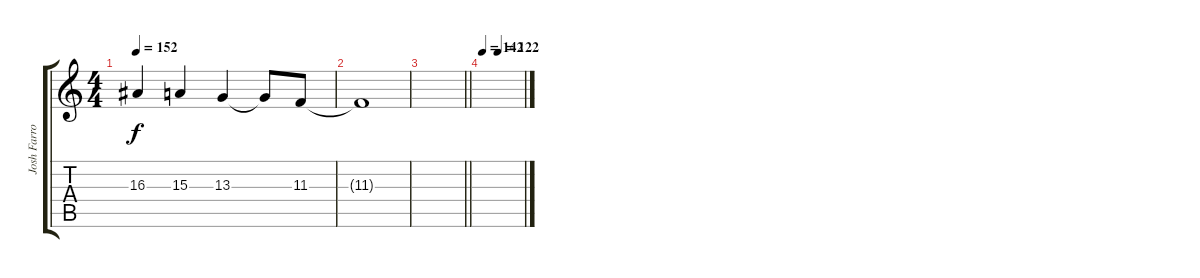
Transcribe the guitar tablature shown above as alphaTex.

\track ("Josh Farro - Vocals" "Josh Farro") {mute instrument clarinet}
\staff {score tabs}
\tuning (Eb4 Bb3 Gb3 Db3 Ab2 Db2) {hide}
\ts (4 4)
\tempo 152
\clef g2
\ks c
16.3.4{dy f} 15.3.4 13.3.4 13.3{t}.8 11.3.8 |
11.3{t}.1 |
\barLineRight lightlight
|
\tempo 142
\tempo (122 0.375)
